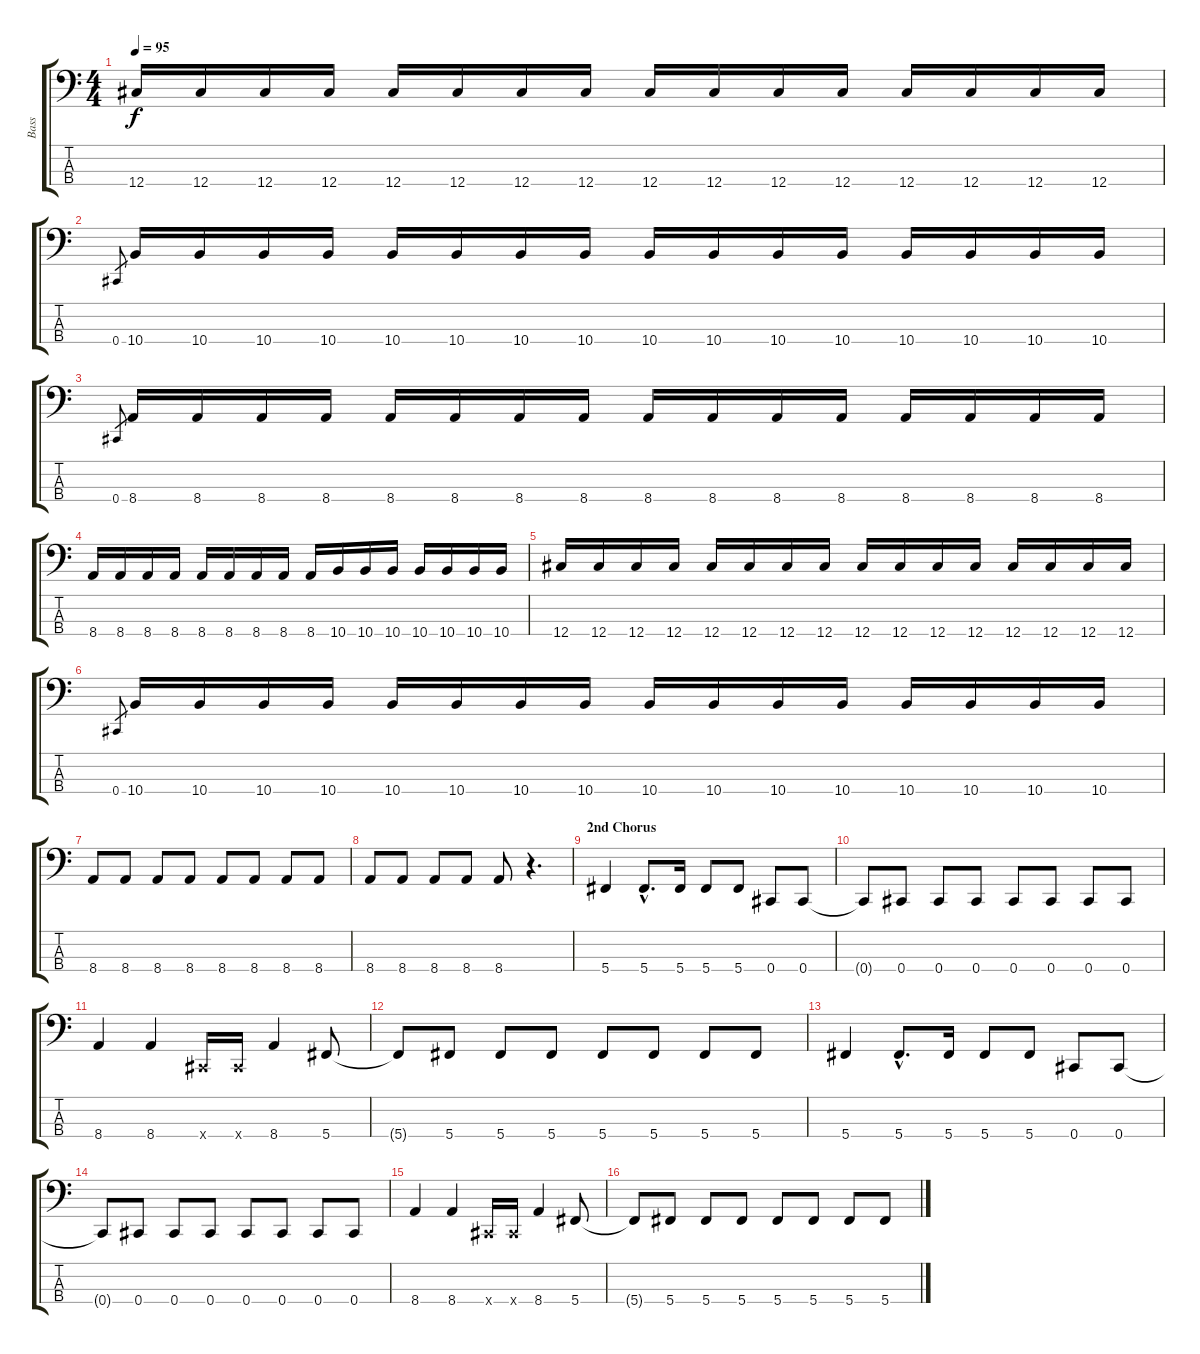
\track ("Bass" "Bass") {instrument electricbassfinger}
\staff {score tabs}
\tuning (G2 D2 A1 Db1) {hide}
\ts (4 4)
\tempo 95
\clef f4
\ks c
12.4.16{dy f} 12.4.16 12.4.16 12.4.16 12.4.16 12.4.16 12.4.16 12.4.16 12.4.16 12.4.16 12.4.16 12.4.16 12.4.16 12.4.16 12.4.16 12.4.16 |
0.4.8{gr} 10.4.16 10.4.16 10.4.16 10.4.16 10.4.16 10.4.16 10.4.16 10.4.16 10.4.16 10.4.16 10.4.16 10.4.16 10.4.16 10.4.16 10.4.16 10.4.16 |
0.4.8{gr} 8.4.16 8.4.16 8.4.16 8.4.16 8.4.16 8.4.16 8.4.16 8.4.16 8.4.16 8.4.16 8.4.16 8.4.16 8.4.16 8.4.16 8.4.16 8.4.16 |
8.4.16 8.4.16 8.4.16 8.4.16 8.4.16 8.4.16 8.4.16 8.4.16 8.4.16 10.4.16 10.4.16 10.4.16 10.4.16 10.4.16 10.4.16 10.4.16 |
12.4.16 12.4.16 12.4.16 12.4.16 12.4.16 12.4.16 12.4.16 12.4.16 12.4.16 12.4.16 12.4.16 12.4.16 12.4.16 12.4.16 12.4.16 12.4.16 |
0.4.8{gr} 10.4.16 10.4.16 10.4.16 10.4.16 10.4.16 10.4.16 10.4.16 10.4.16 10.4.16 10.4.16 10.4.16 10.4.16 10.4.16 10.4.16 10.4.16 10.4.16 |
8.4.8 8.4.8 8.4.8 8.4.8 8.4.8 8.4.8 8.4.8 8.4.8 |
8.4.8 8.4.8 8.4.8 8.4.8 8.4.8 r.4{d} |
\section ("" "2nd Chorus")
5.4.4 5.4{hac}.8{d} 5.4.16 5.4.8 5.4.8 0.4.8 0.4.8 |
0.4{t}.8 0.4.8 0.4.8 0.4.8 0.4.8 0.4.8 0.4.8 0.4.8 |
8.4.4 8.4.4 0.4{x}.16 0.4{x}.16 8.4.4 5.4.8 |
5.4{t}.8 5.4.8 5.4.8 5.4.8 5.4.8 5.4.8 5.4.8 5.4.8 |
5.4.4 5.4{hac}.8{d} 5.4.16 5.4.8 5.4.8 0.4.8 0.4.8 |
0.4{t}.8 0.4.8 0.4.8 0.4.8 0.4.8 0.4.8 0.4.8 0.4.8 |
8.4.4 8.4.4 0.4{x}.16 0.4{x}.16 8.4.4 5.4.8 |
5.4{t}.8 5.4.8 5.4.8 5.4.8 5.4.8 5.4.8 5.4.8 5.4.8
